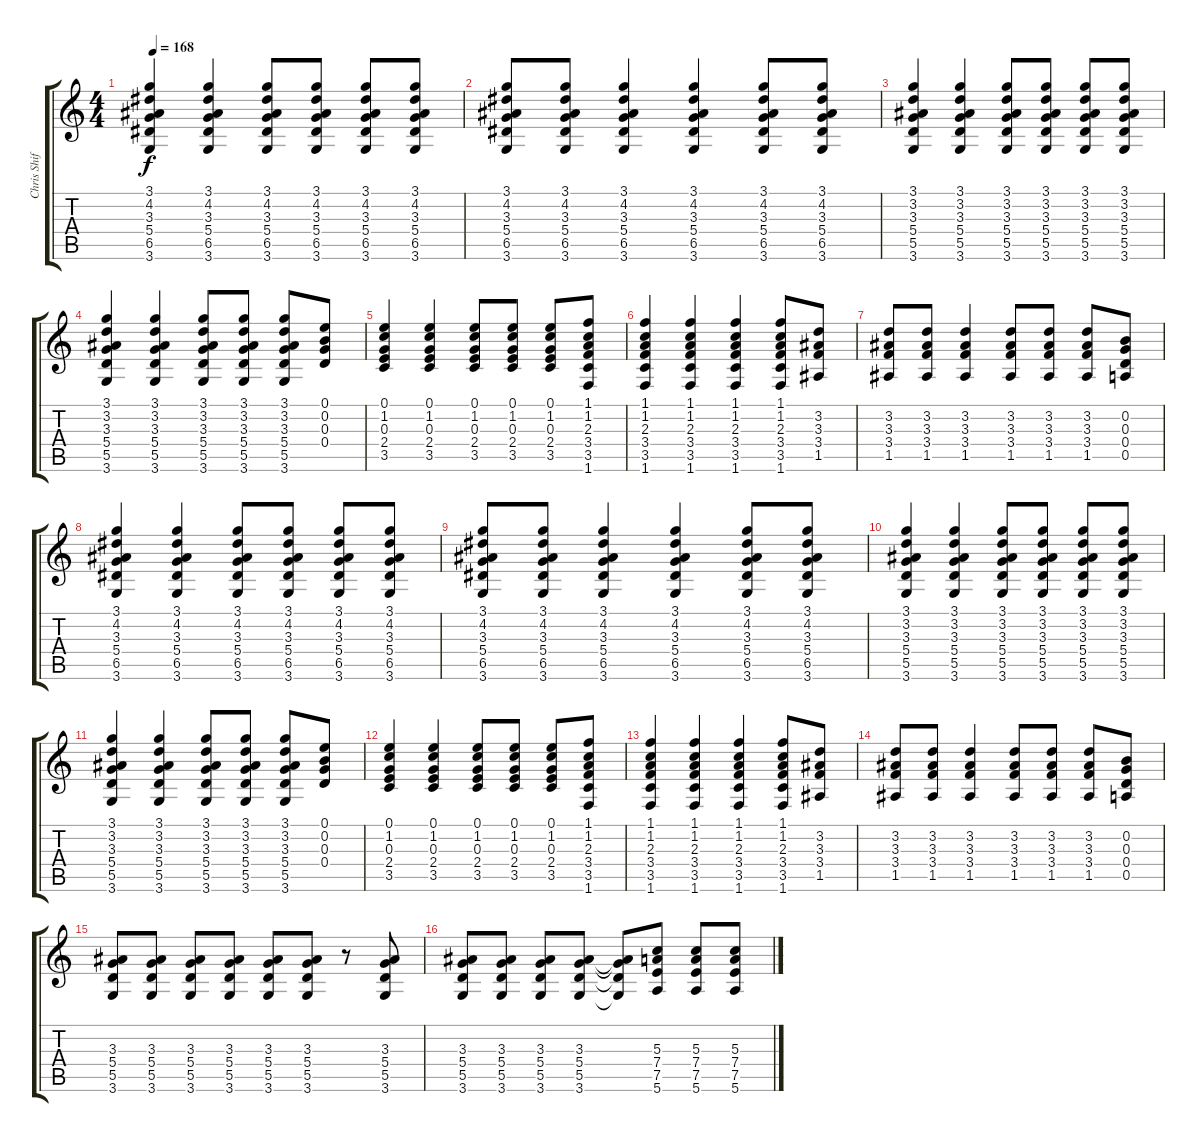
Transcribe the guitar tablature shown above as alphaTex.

\track ("Chris Shiflett" "Chris Shif") {instrument distortionguitar}
\staff {score tabs}
\tuning (E4 B3 G3 D3 A2 E2) {hide}
\ts (4 4)
\tempo 168
\clef g2
\ks c
(3.1 4.2 3.3 5.4 6.5 3.6).4{dy f} (3.1 4.2 3.3 5.4 6.5 3.6).4 (3.1 4.2 3.3 5.4 6.5 3.6).8 (3.1 4.2 3.3 5.4 6.5 3.6).8 (3.1 4.2 3.3 5.4 6.5 3.6).8 (3.1 4.2 3.3 5.4 6.5 3.6).8 |
(3.1 4.2 3.3 5.4 6.5 3.6).8 (3.1 4.2 3.3 5.4 6.5 3.6).8 (3.1 4.2 3.3 5.4 6.5 3.6).4 (3.1 4.2 3.3 5.4 6.5 3.6).4 (3.1 4.2 3.3 5.4 6.5 3.6).8 (3.1 4.2 3.3 5.4 6.5 3.6).8 |
(3.1 3.2 3.3 5.4 5.5 3.6).4 (3.1 3.2 3.3 5.4 5.5 3.6).4 (3.1 3.2 3.3 5.4 5.5 3.6).8 (3.1 3.2 3.3 5.4 5.5 3.6).8 (3.1 3.2 3.3 5.4 5.5 3.6).8 (3.1 3.2 3.3 5.4 5.5 3.6).8 |
(3.1 3.2 3.3 5.4 5.5 3.6).4 (3.1 3.2 3.3 5.4 5.5 3.6).4 (3.1 3.2 3.3 5.4 5.5 3.6).8 (3.1 3.2 3.3 5.4 5.5 3.6).8 (3.1 3.2 3.3 5.4 5.5 3.6).8 (0.1 0.2 0.3 0.4).8 |
(0.1 1.2 0.3 2.4 3.5).4 (0.1 1.2 0.3 2.4 3.5).4 (0.1 1.2 0.3 2.4 3.5).8 (0.1 1.2 0.3 2.4 3.5).8 (0.1 1.2 0.3 2.4 3.5).8 (1.1 1.2 2.3 3.4 3.5 1.6).8 |
(1.1 1.2 2.3 3.4 3.5 1.6).4 (1.1 1.2 2.3 3.4 3.5 1.6).4 (1.1 1.2 2.3 3.4 3.5 1.6).4 (1.1 1.2 2.3 3.4 3.5 1.6).8 (3.2 3.3 3.4 1.5).8 |
(3.2 3.3 3.4 1.5).8 (3.2 3.3 3.4 1.5).8 (3.2 3.3 3.4 1.5).4 (3.2 3.3 3.4 1.5).8 (3.2 3.3 3.4 1.5).8 (3.2 3.3 3.4 1.5).8 (0.2 0.3 0.4 0.5).8 |
(3.1 4.2 3.3 5.4 6.5 3.6).4 (3.1 4.2 3.3 5.4 6.5 3.6).4 (3.1 4.2 3.3 5.4 6.5 3.6).8 (3.1 4.2 3.3 5.4 6.5 3.6).8 (3.1 4.2 3.3 5.4 6.5 3.6).8 (3.1 4.2 3.3 5.4 6.5 3.6).8 |
(3.1 4.2 3.3 5.4 6.5 3.6).8 (3.1 4.2 3.3 5.4 6.5 3.6).8 (3.1 4.2 3.3 5.4 6.5 3.6).4 (3.1 4.2 3.3 5.4 6.5 3.6).4 (3.1 4.2 3.3 5.4 6.5 3.6).8 (3.1 4.2 3.3 5.4 6.5 3.6).8 |
(3.1 3.2 3.3 5.4 5.5 3.6).4 (3.1 3.2 3.3 5.4 5.5 3.6).4 (3.1 3.2 3.3 5.4 5.5 3.6).8 (3.1 3.2 3.3 5.4 5.5 3.6).8 (3.1 3.2 3.3 5.4 5.5 3.6).8 (3.1 3.2 3.3 5.4 5.5 3.6).8 |
(3.1 3.2 3.3 5.4 5.5 3.6).4 (3.1 3.2 3.3 5.4 5.5 3.6).4 (3.1 3.2 3.3 5.4 5.5 3.6).8 (3.1 3.2 3.3 5.4 5.5 3.6).8 (3.1 3.2 3.3 5.4 5.5 3.6).8 (0.1 0.2 0.3 0.4).8 |
(0.1 1.2 0.3 2.4 3.5).4 (0.1 1.2 0.3 2.4 3.5).4 (0.1 1.2 0.3 2.4 3.5).8 (0.1 1.2 0.3 2.4 3.5).8 (0.1 1.2 0.3 2.4 3.5).8 (1.1 1.2 2.3 3.4 3.5 1.6).8 |
(1.1 1.2 2.3 3.4 3.5 1.6).4 (1.1 1.2 2.3 3.4 3.5 1.6).4 (1.1 1.2 2.3 3.4 3.5 1.6).4 (1.1 1.2 2.3 3.4 3.5 1.6).8 (3.2 3.3 3.4 1.5).8 |
(3.2 3.3 3.4 1.5).8 (3.2 3.3 3.4 1.5).8 (3.2 3.3 3.4 1.5).4 (3.2 3.3 3.4 1.5).8 (3.2 3.3 3.4 1.5).8 (3.2 3.3 3.4 1.5).8 (0.2 0.3 0.4 0.5).8 |
(3.3 5.4 5.5 3.6).8 (3.3 5.4 5.5 3.6).8 (3.3 5.4 5.5 3.6).8 (3.3 5.4 5.5 3.6).8 (3.3 5.4 5.5 3.6).8 (3.3 5.4 5.5 3.6).8 r.8 (3.3 5.4 5.5 3.6).8 |
(3.3 5.4 5.5 3.6).8 (3.3 5.4 5.5 3.6).8 (3.3 5.4 5.5 3.6).8 (3.3 5.4 5.5 3.6).8 (3.3{t} 5.4{t} 5.5{t} 3.6{t}).8 (5.3 7.4 7.5 5.6).8 (5.3 7.4 7.5 5.6).8 (5.3 7.4 7.5 5.6).8
